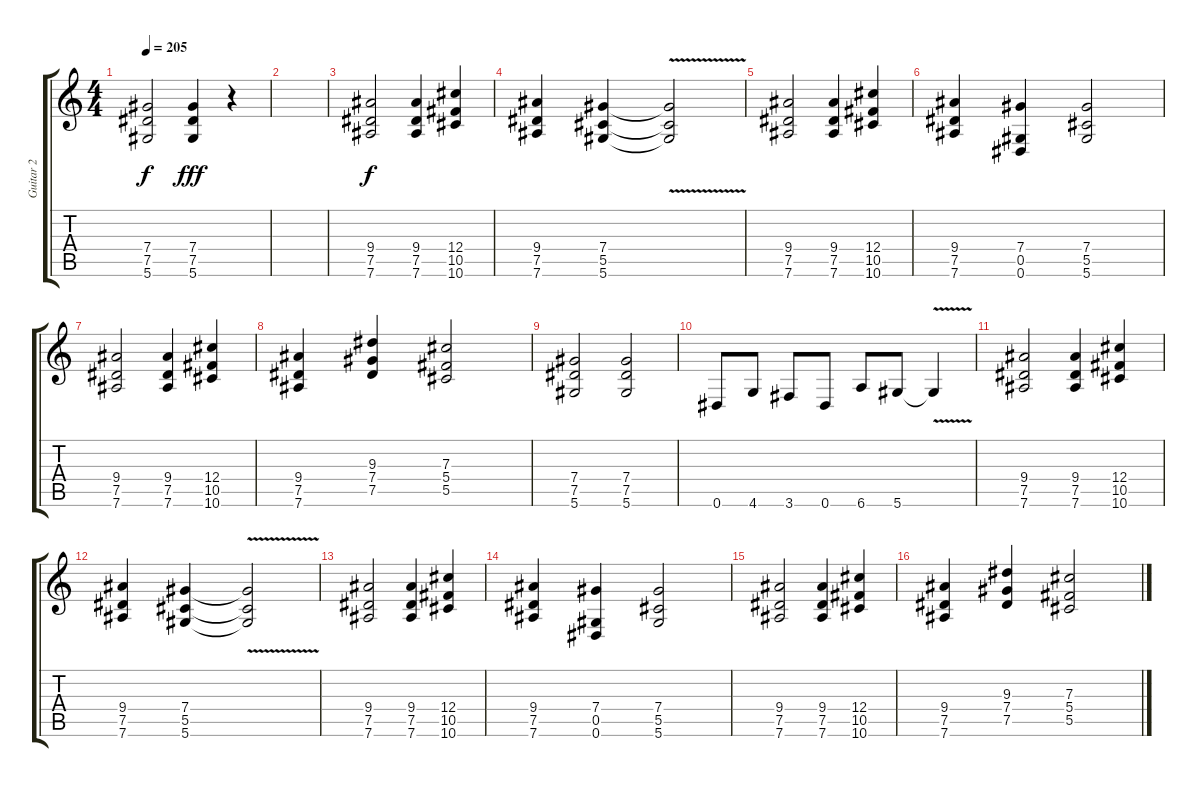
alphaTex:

\track ("Guitar 2" "Guitar 2") {instrument distortionguitar}
\staff {score tabs}
\tuning (Eb4 Bb3 Gb3 Db3 Ab2 Eb2) {hide}
\ts (4 4)
\tempo 205
\clef g2
\ks c
(7.4 7.5 5.6).2{dy f} (7.4 7.5 5.6).4{dy fff} r.4 |
|
(9.4 7.5 7.6).2{dy f} (9.4 7.5 7.6).4 (12.4 10.5 10.6).4 |
(9.4 7.5 7.6).4 (7.4 5.5 5.6).4 (7.4{v t} 5.5{v t} 5.6{v t}).2 |
(9.4 7.5 7.6).2 (9.4 7.5 7.6).4 (12.4 10.5 10.6).4 |
(9.4 7.5 7.6).4 (7.4 0.5 0.6).4 (7.4 5.5 5.6).2 |
(9.4 7.5 7.6).2 (9.4 7.5 7.6).4 (12.4 10.5 10.6).4 |
(9.4 7.5 7.6).4 (9.3 7.4 7.5).4 (7.3 5.4 5.5).2 |
(7.4 7.5 5.6).2 (7.4 7.5 5.6).2 |
0.6.8 4.6.8 3.6.8 0.6.8 6.6.8 5.6.8 5.6{v t}.4 |
(9.4 7.5 7.6).2 (9.4 7.5 7.6).4 (12.4 10.5 10.6).4 |
(9.4 7.5 7.6).4 (7.4 5.5 5.6).4 (7.4{v t} 5.5{v t} 5.6{v t}).2 |
(9.4 7.5 7.6).2 (9.4 7.5 7.6).4 (12.4 10.5 10.6).4 |
(9.4 7.5 7.6).4 (7.4 0.5 0.6).4 (7.4 5.5 5.6).2 |
(9.4 7.5 7.6).2 (9.4 7.5 7.6).4 (12.4 10.5 10.6).4 |
(9.4 7.5 7.6).4 (9.3 7.4 7.5).4 (7.3 5.4 5.5).2
